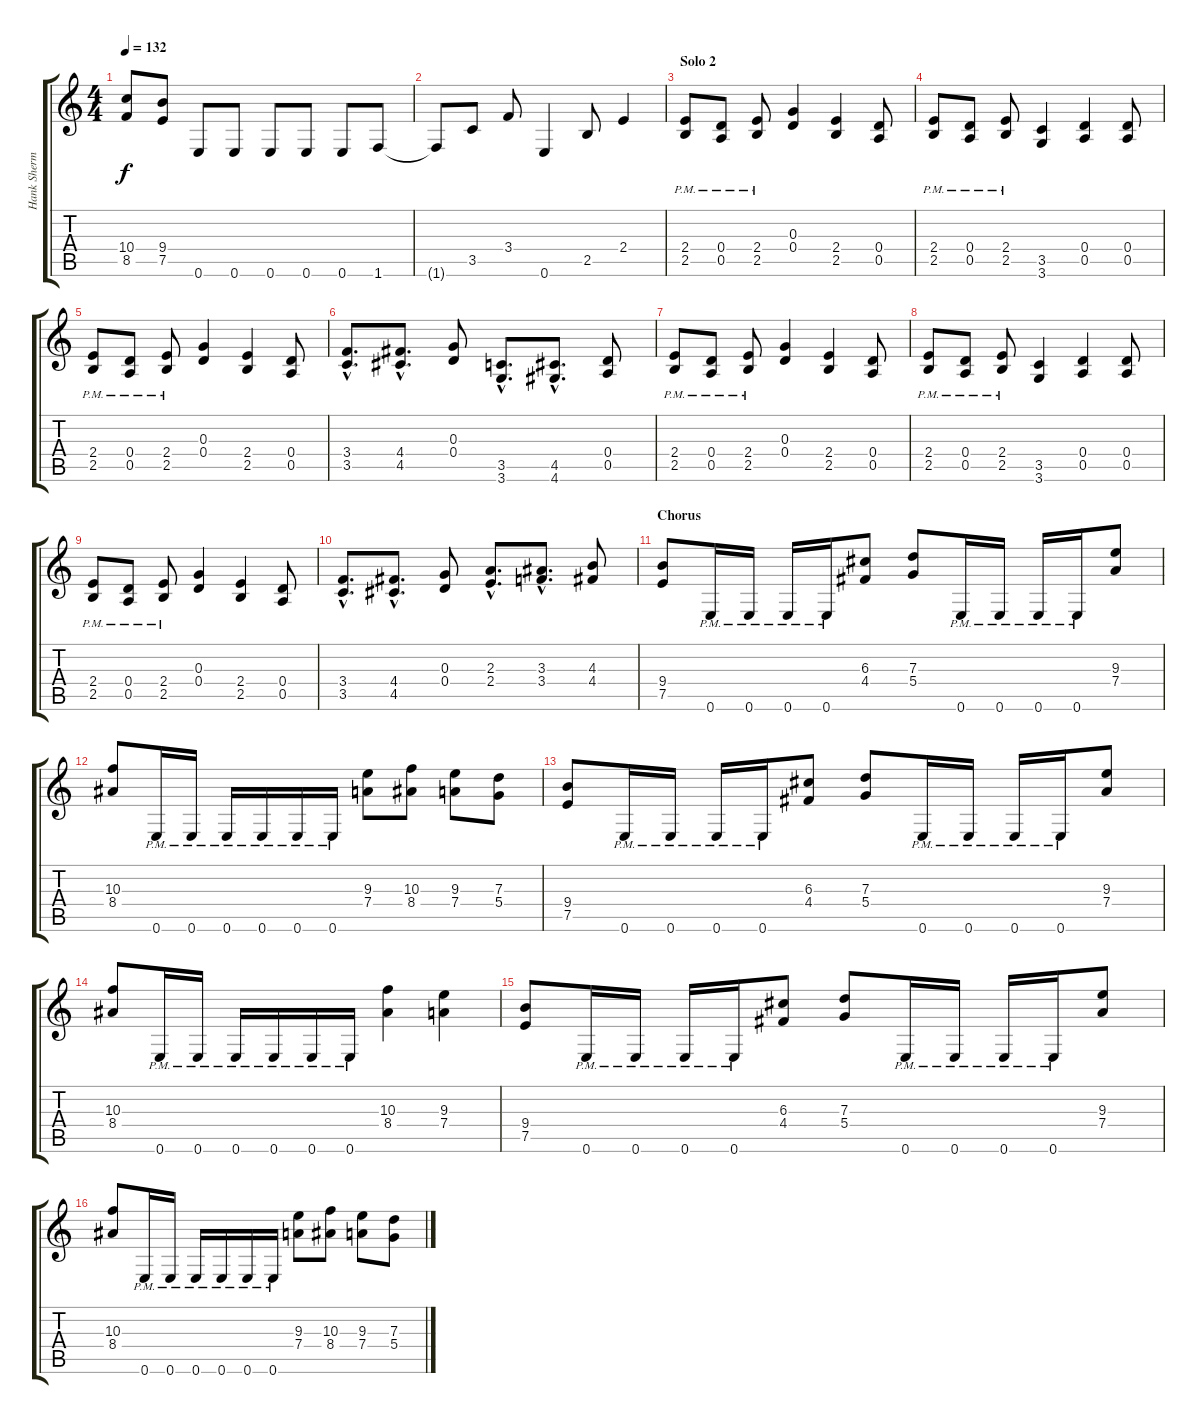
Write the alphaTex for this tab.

\track ("Hank Shermann" "Hank Sherm") {instrument distortionguitar}
\staff {score tabs}
\tuning (E4 B3 G3 D3 A2 E2) {hide}
\ts (4 4)
\tempo 132
\clef g2
\ks c
(10.4 8.5).8{dy f} (9.4 7.5).8 0.6.8 0.6.8 0.6.8 0.6.8 0.6.8 1.6.8 |
1.6{t}.8 3.5.8 3.4.8 0.6.4 2.5.8 2.4.4 |
\section ("" "Solo 2")
(2.4{pm} 2.5{pm}).8 (0.4{pm} 0.5{pm}).8 (2.4{pm} 2.5).8 (0.3 0.4).4 (2.4 2.5).4 (0.4 0.5).8 |
(2.4{pm} 2.5{pm}).8 (0.4{pm} 0.5{pm}).8 (2.4{pm} 2.5{pm}).8 (3.5 3.6).4 (0.4 0.5).4 (0.4 0.5).8 |
(2.4{pm} 2.5{pm}).8 (0.4{pm} 0.5{pm}).8 (2.4{pm} 2.5{pm}).8 (0.3 0.4).4 (2.4 2.5).4 (0.4 0.5).8 |
(3.4{hac} 3.5{hac}).8{d} (4.4{hac} 4.5{hac}).8{d} (0.3 0.4).8 (3.5{hac} 3.6{hac}).8{d} (4.5{hac} 4.6{hac}).8{d} (0.4 0.5).8 |
(2.4{pm} 2.5{pm}).8 (0.4{pm} 0.5{pm}).8 (2.4{pm} 2.5).8 (0.3 0.4).4 (2.4 2.5).4 (0.4 0.5).8 |
(2.4{pm} 2.5{pm}).8 (0.4{pm} 0.5{pm}).8 (2.4{pm} 2.5{pm}).8 (3.5 3.6).4 (0.4 0.5).4 (0.4 0.5).8 |
(2.4{pm} 2.5{pm}).8 (0.4{pm} 0.5{pm}).8 (2.4{pm} 2.5{pm}).8 (0.3 0.4).4 (2.4 2.5).4 (0.4 0.5).8 |
(3.4{hac} 3.5{hac}).8{d} (4.4{hac} 4.5{hac}).8{d} (0.3 0.4).8 (2.3{hac} 2.4{hac}).8{d} (3.3{hac} 3.4{hac}).8{d} (4.3 4.4).8 |
\section ("" "Chorus")
(9.4 7.5).8 0.6{pm}.16 0.6{pm}.16 0.6{pm}.16 0.6{pm}.16 (6.3 4.4).8 (7.3 5.4).8 0.6{pm}.16 0.6{pm}.16 0.6{pm}.16 0.6{pm}.16 (9.3 7.4).8 |
(10.3 8.4).8 0.6{pm}.16 0.6{pm}.16 0.6{pm}.16 0.6{pm}.16 0.6{pm}.16 0.6{pm}.16 (9.3 7.4).8 (10.3 8.4).8 (9.3 7.4).8 (7.3 5.4).8 |
(9.4 7.5).8 0.6{pm}.16 0.6{pm}.16 0.6{pm}.16 0.6{pm}.16 (6.3 4.4).8 (7.3 5.4).8 0.6{pm}.16 0.6{pm}.16 0.6{pm}.16 0.6{pm}.16 (9.3 7.4).8 |
(10.3 8.4).8 0.6{pm}.16 0.6{pm}.16 0.6{pm}.16 0.6{pm}.16 0.6{pm}.16 0.6{pm}.16 (10.3 8.4).4 (9.3 7.4).4 |
(9.4 7.5).8 0.6{pm}.16 0.6{pm}.16 0.6{pm}.16 0.6{pm}.16 (6.3 4.4).8 (7.3 5.4).8 0.6{pm}.16 0.6{pm}.16 0.6{pm}.16 0.6{pm}.16 (9.3 7.4).8 |
(10.3 8.4).8 0.6{pm}.16 0.6{pm}.16 0.6{pm}.16 0.6{pm}.16 0.6{pm}.16 0.6{pm}.16 (9.3 7.4).8 (10.3 8.4).8 (9.3 7.4).8 (7.3 5.4).8
